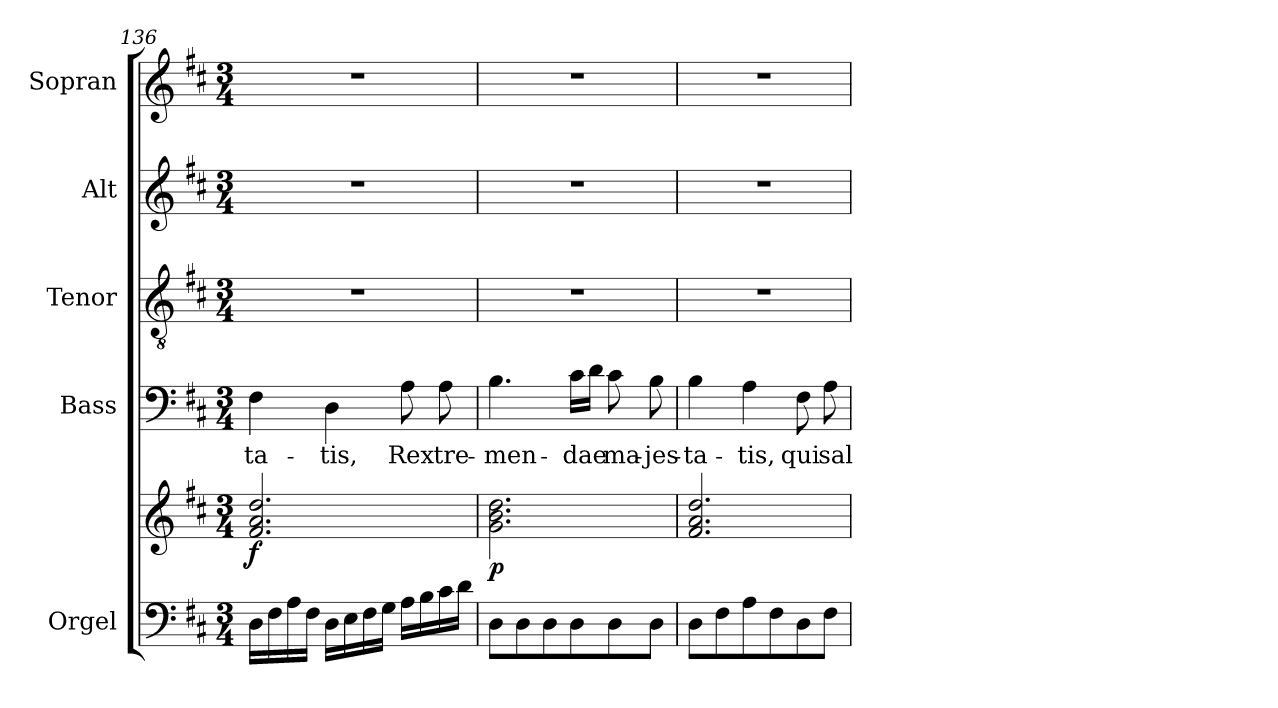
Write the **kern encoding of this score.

**kern	**kern	**dynam	**kern	**text	**kern	**kern	**kern
*part5	*part5	*part5	*part4	*part4	*part3	*part2	*part1
*staff6	*staff5	*staff5/6	*staff4	*staff4	*staff3	*staff2	*staff1
*I"Orgel	*	*	*I"Bass	*	*I"Tenor	*I"Alt	*I"Sopran
*I'Org.	*	*	*I'B.	*	*I'T.	*I'A.	*I'S.
*clefF4	*clefG2	*	*clefF4	*	*clefGv2	*clefG2	*clefG2
*k[f#c#]	*k[f#c#]	*	*k[f#c#]	*	*k[f#c#]	*k[f#c#]	*k[f#c#]
*D:	*D:	*	*D:	*	*D:	*D:	*D:
*M3/4	*M3/4	*	*M3/4	*	*M3/4	*M3/4	*M3/4
=136	=136	=136	=136	=136	=136	=136	=136
!	!	!LO:DY:b	!	!LO:LY:b	!	!	!
16D\LL	2.f#/ 2.a/ 2.dd/	f	4F#\	-ta-	2.r	2.r	2.r
16F#\	.	.	.	.	.	.	.
16A\	.	.	.	.	.	.	.
16F#\JJ	.	.	.	.	.	.	.
!	!	!	!	!LO:LY:b	!	!	!
16D\LL	.	.	4D\	-tis,	.	.	.
16E\	.	.	.	.	.	.	.
16F#\	.	.	.	.	.	.	.
16G\JJ	.	.	.	.	.	.	.
!	!	!	!	!LO:LY:b	!	!	!
16A\LL	.	.	8A\	Rex	.	.	.
16B\	.	.	.	.	.	.	.
!	!	!	!	!LO:LY:b	!	!	!
16c#\	.	.	8A\	tre-	.	.	.
16d\JJ	.	.	.	.	.	.	.
=137	=137	=137	=137	=137	=137	=137	=137
!	!	!LO:DY:b	!	!LO:LY:b	!	!	!
8D\L	2.g\ 2.b\ 2.dd\	p	4.B\	-men-	2.r	2.r	2.r
8D\	.	.	.	.	.	.	.
8D\	.	.	.	.	.	.	.
!	!	!	!	!LO:LY:b	!	!	!
8D\	.	.	16c#\LL	-dae	.	.	.
.	.	.	16d\JJ	.	.	.	.
!	!	!	!	!LO:LY:b	!	!	!
8D\	.	.	8c#\	ma-	.	.	.
!	!	!	!	!LO:LY:b	!	!	!
8D\J	.	.	8B\	-jes-	.	.	.
=138	=138	=138	=138	=138	=138	=138	=138
!	!	!	!	!LO:LY:b	!	!	!
8D\L	2.f#/ 2.a/ 2.dd/	.	4B\	-ta-	2.r	2.r	2.r
8F#\	.	.	.	.	.	.	.
!	!	!	!	!LO:LY:b	!	!	!
8A\	.	.	4A\	-tis,	.	.	.
8F#\	.	.	.	.	.	.	.
!	!	!	!	!LO:LY:b	!	!	!
8D\	.	.	8F#\	qui	.	.	.
!	!	!	!	!LO:LY:b	!	!	!
8F#\J	.	.	8A\	sal-	.	.	.
=	=	=	=	=	=	=	=
*-	*-	*-	*-	*-	*-	*-	*-
